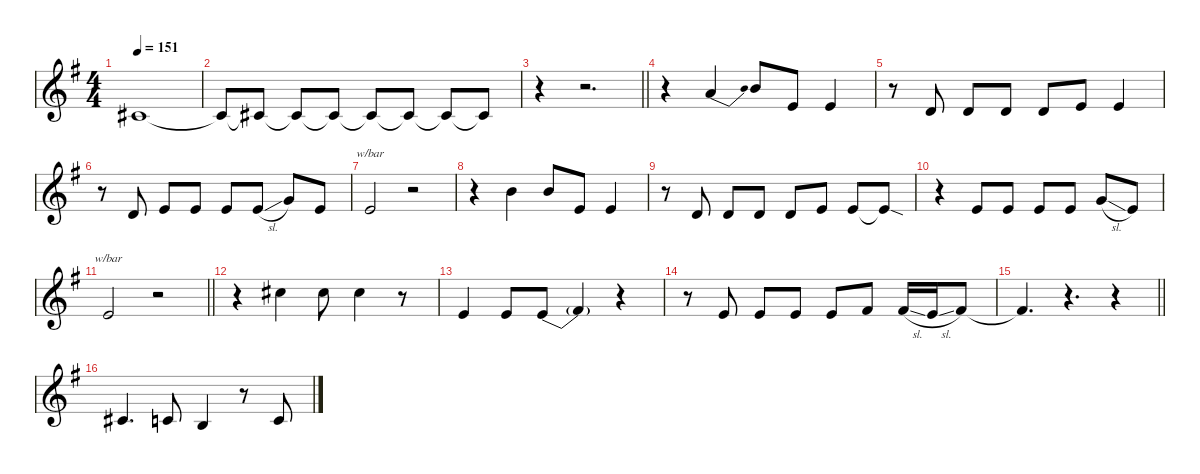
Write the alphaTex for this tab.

\defaultSystemsLayout 4
\hideDynamics
\bracketExtendMode nobrackets
\singleTrackTrackNamePolicy hidden
\multiTrackTrackNamePolicy hidden
\otherSystemsTrackNameOrientation horizontal
\track ("James Hetfield [V]" "vln.") {mute instrument violin}
\staff {score}
\tuning (E4 B3 G3 D3 A2 E2)
\ts (4 4)
\tempo 151
\clef g2
\ks eminor
6.3{t acc #}.1{dy ff} |
6.3{t acc #}.8 6.3{t acc #}.8 6.3{t acc #}.8 6.3{t acc #}.8 6.3{t acc #}.8 6.3{t acc #}.8 6.3{t acc #}.8 6.3{t acc #}.8 |
\barLineRight lightlight
r.4 r.2{d} |
r.4 5.1{be (bend 0 0 15 4) acc forcenatural}.4 7.1{acc forcenatural}.8 5.2{acc forcenatural}.8 5.2{acc forcenatural}.4 |
r.8 7.3{acc forcenatural}.8 7.3{acc forcenatural}.8 7.3{acc forcenatural}.8 7.3{acc forcenatural}.8 5.2{acc forcenatural}.8 5.2{acc forcenatural}.4 |
r.8 7.3{acc forcenatural}.8 5.2{acc forcenatural}.8 5.2{acc forcenatural}.8 5.2{acc forcenatural}.8 5.2{sl acc forcenatural}.8 8.2{acc forcenatural}.8 5.2{acc forcenatural}.8 |
5.2{acc forcenatural}.2{tbe (custom default 0 0 30 -4 30 -4 60 -4)} r.2 |
r.4 7.1{acc forcenatural}.4 7.1{acc forcenatural}.8 5.2{acc forcenatural}.8 5.2{acc forcenatural}.4 |
r.8 7.3{acc forcenatural}.8 7.3{acc forcenatural}.8 7.3{acc forcenatural}.8 7.3{acc forcenatural}.8 5.2{acc forcenatural}.8 5.2{acc forcenatural}.8 5.2{sod t acc forcenatural}.8 |
r.4 5.2{acc forcenatural}.8 5.2{acc forcenatural}.8 5.2{acc forcenatural}.8 5.2{acc forcenatural}.8 8.2{sl acc forcenatural}.8 5.2{acc forcenatural}.8 |
\barLineRight lightlight
5.2{acc forcenatural}.2{tbe (custom default 0 0 30 -4 30 -4 60 -4)} r.2 |
r.4 9.1{acc #}.4 9.1{acc #}.8 9.1{acc #}.4 r.8 |
5.2{acc forcenatural}.4 5.2{acc forcenatural}.8 5.2{be (bend 0 0 60 4) acc forcenatural}.8 5.2{be (hold 0 4 60 4) t}.4 r.4 |
r.8 5.2{acc forcenatural}.8 5.2{acc forcenatural}.8 5.2{acc forcenatural}.8 5.2{acc forcenatural}.8 7.2{acc #}.8 7.2{sl acc #}.16 5.2{sl acc forcenatural}.16 7.2{acc #}.8 |
\barLineRight lightlight
7.2{t acc #}.4{d} r.4{d} r.4 |
6.3{acc #}.4{d} 5.3{acc forcenatural}.8 4.3{acc forcenatural}.4 r.8 5.3{acc forcenatural}.8
